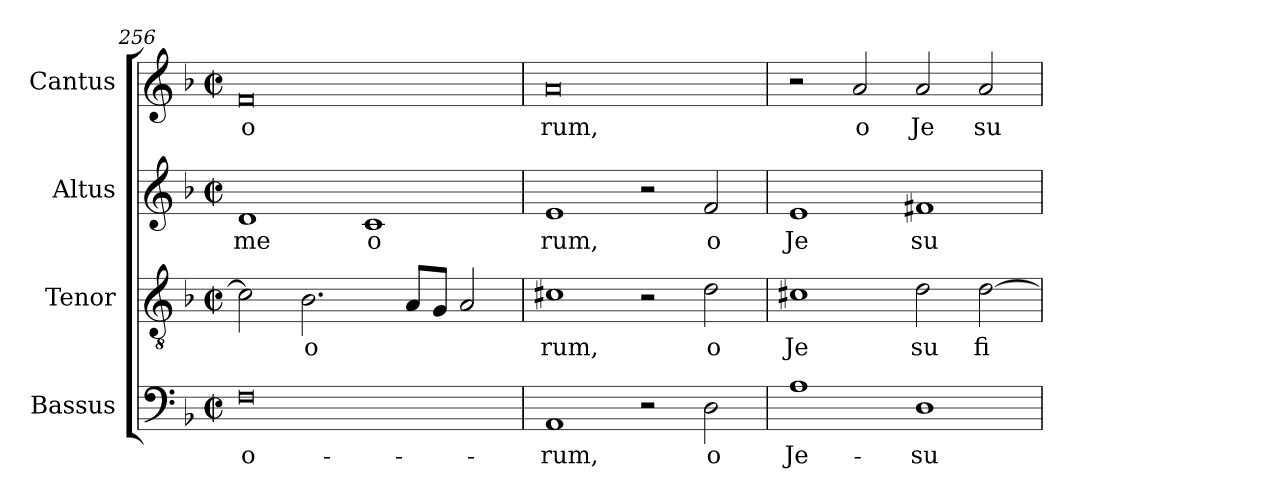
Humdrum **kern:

**kern	**text	**kern	**text	**kern	**text	**kern	**text
*part4	*part4	*part3	*part3	*part2	*part2	*part1	*part1
*staff4	*staff4	*staff3	*staff3	*staff2	*staff2	*staff1	*staff1
*I"Bassus	*	*I"Tenor	*	*I"Altus	*	*I"Cantus	*
*I'Bassus	*	*I'Tenor	*	*I'Altus	*	*I'Cantus	*
*clefF4	*	*clefGv2	*	*clefG2	*	*clefG2	*
*k[b-]	*	*k[b-]	*	*k[b-]	*	*k[b-]	*
*F:	*	*F:	*	*F:	*	*F:	*
*M2/2	*	*M2/2	*	*M2/2	*	*M2/2	*
*met(c|)	*	*met(c|)	*	*met(c|)	*	*met(c|)	*
=256	=256	=256	=256	=256	=256	=256	=256
!	!LO:LY:b:cj	!	!LO:LY:b:cj	!	!LO:LY:b:cj	!	!LO:LY:b:cj
0F	-o-	2c\]	.	1d	me	0f	o
!	!	!	!LO:LY:b:cj	!	!	!	!
.	.	2.B-\	o	.	.	.	.
!	!	!	!	!	!LO:LY:b:cj	!	!
.	.	.	.	1c	o	.	.
!	!	!	!LO:LY:b:cj	!	!	!	!
.	.	8A/L	.	.	.	.	.
!	!	!	!LO:LY:b:cj	!	!	!	!
.	.	8G/J	.	.	.	.	.
!	!	!	!LO:LY:b:cj	!	!	!	!
.	.	2A/	.	.	.	.	.
=257	=257	=257	=257	=257	=257	=257	=257
!	!LO:LY:b:cj	!	!LO:LY:b:cj	!	!LO:LY:b:cj	!	!LO:LY:b:cj
1AA	-rum,	1c#X	rum,	1e	rum,	0a	rum,
2r	.	2r	.	2r	.	.	.
!	!LO:LY:b:cj	!	!LO:LY:b:cj	!	!LO:LY:b:cj	!	!
2D\	o	2d\	o	2f/	o	.	.
=258	=258	=258	=258	=258	=258	=258	=258
!	!LO:LY:b:cj	!	!LO:LY:b:cj	!	!LO:LY:b:cj	!	!
1A	Je-	1c#X	Je	1e	Je	2r	.
!	!	!	!	!	!	!	!LO:LY:b:cj
.	.	.	.	.	.	2a/	o
!	!LO:LY:b:cj	!	!LO:LY:b:cj	!	!LO:LY:b:cj	!	!LO:LY:b:cj
1D	-su	2d\	su	1f#X	su	2a/	Je
!	!	!	!LO:LY:b:cj	!	!	!	!LO:LY:b:cj
.	.	[<2d\	fi	.	.	2a/	su
=	=	=	=	=	=	=	=
*-	*-	*-	*-	*-	*-	*-	*-
